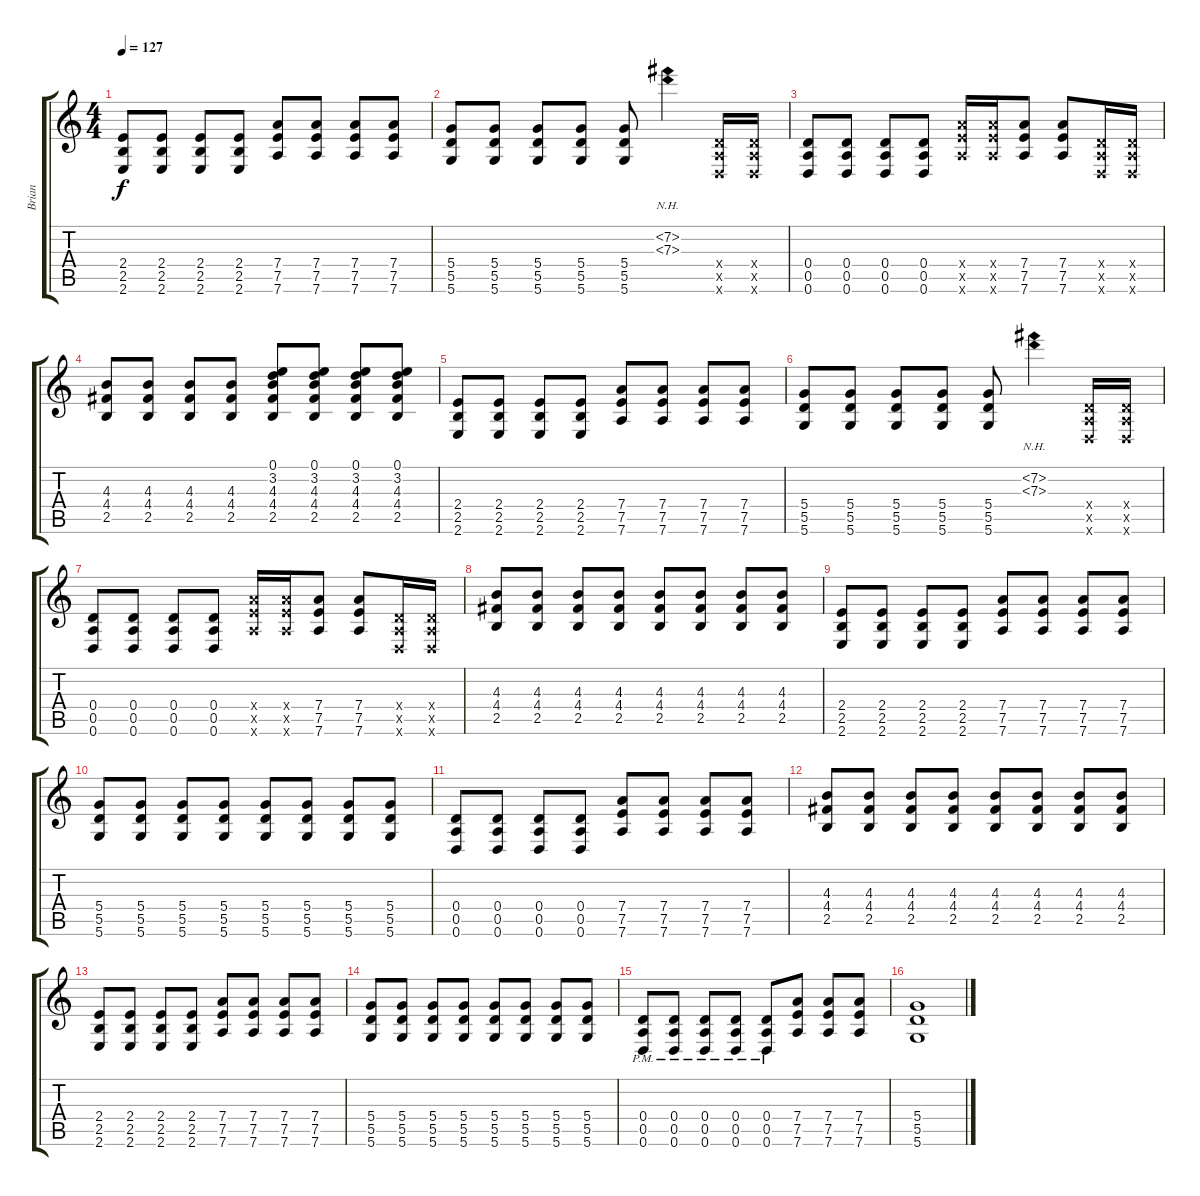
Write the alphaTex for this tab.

\track ("Brian" "Brian") {instrument distortionguitar}
\staff {score tabs}
\tuning (E4 B3 G3 D3 A2 D2) {hide}
\ts (4 4)
\tempo 127
\clef g2
\ks c
(2.4 2.5 2.6).8{dy f} (2.4 2.5 2.6).8 (2.4 2.5 2.6).8 (2.4 2.5 2.6).8 (7.4 7.5 7.6).8 (7.4 7.5 7.6).8 (7.4 7.5 7.6).8 (7.4 7.5 7.6).8 |
(5.4 5.5 5.6).8 (5.4 5.5 5.6).8 (5.4 5.5 5.6).8 (5.4 5.5 5.6).8 (5.4 5.5 5.6).8 (7.2{nh} 7.3{nh}).4 (0.4{x} 0.5{x} 0.6{x}).16 (0.4{x} 0.5{x} 0.6{x}).16 |
(0.4 0.5 0.6).8 (0.4 0.5 0.6).8 (0.4 0.5 0.6).8 (0.4 0.5 0.6).8 (7.4{x} 7.5{x} 7.6{x}).16 (7.4{x} 7.5{x} 7.6{x}).16 (7.4 7.5 7.6).8 (7.4 7.5 7.6).8 (0.4{x} 0.5{x} 0.6{x}).16 (0.4{x} 0.5{x} 0.6{x}).16 |
(4.3 4.4 2.5).8 (4.3 4.4 2.5).8 (4.3 4.4 2.5).8 (4.3 4.4 2.5).8 (0.1 3.2 4.3 4.4 2.5).8 (0.1 3.2 4.3 4.4 2.5).8 (0.1 3.2 4.3 4.4 2.5).8 (0.1 3.2 4.3 4.4 2.5).8 |
(2.4 2.5 2.6).8 (2.4 2.5 2.6).8 (2.4 2.5 2.6).8 (2.4 2.5 2.6).8 (7.4 7.5 7.6).8 (7.4 7.5 7.6).8 (7.4 7.5 7.6).8 (7.4 7.5 7.6).8 |
(5.4 5.5 5.6).8 (5.4 5.5 5.6).8 (5.4 5.5 5.6).8 (5.4 5.5 5.6).8 (5.4 5.5 5.6).8 (7.2{nh} 7.3{nh}).4 (0.4{x} 0.5{x} 0.6{x}).16 (0.4{x} 0.5{x} 0.6{x}).16 |
(0.4 0.5 0.6).8 (0.4 0.5 0.6).8 (0.4 0.5 0.6).8 (0.4 0.5 0.6).8 (7.4{x} 7.5{x} 7.6{x}).16 (7.4{x} 7.5{x} 7.6{x}).16 (7.4 7.5 7.6).8 (7.4 7.5 7.6).8 (0.4{x} 0.5{x} 0.6{x}).16 (0.4{x} 0.5{x} 0.6{x}).16 |
(4.3 4.4 2.5).8 (4.3 4.4 2.5).8 (4.3 4.4 2.5).8 (4.3 4.4 2.5).8 (4.3 4.4 2.5).8 (4.3 4.4 2.5).8 (4.3 4.4 2.5).8 (4.3 4.4 2.5).8 |
(2.4 2.5 2.6).8 (2.4 2.5 2.6).8 (2.4 2.5 2.6).8 (2.4 2.5 2.6).8 (7.4 7.5 7.6).8 (7.4 7.5 7.6).8 (7.4 7.5 7.6).8 (7.4 7.5 7.6).8 |
(5.4 5.5 5.6).8 (5.4 5.5 5.6).8 (5.4 5.5 5.6).8 (5.4 5.5 5.6).8 (5.4 5.5 5.6).8 (5.4 5.5 5.6).8 (5.4 5.5 5.6).8 (5.4 5.5 5.6).8 |
(0.4 0.5 0.6).8 (0.4 0.5 0.6).8 (0.4 0.5 0.6).8 (0.4 0.5 0.6).8 (7.4 7.5 7.6).8 (7.4 7.5 7.6).8 (7.4 7.5 7.6).8 (7.4 7.5 7.6).8 |
(4.3 4.4 2.5).8 (4.3 4.4 2.5).8 (4.3 4.4 2.5).8 (4.3 4.4 2.5).8 (4.3 4.4 2.5).8 (4.3 4.4 2.5).8 (4.3 4.4 2.5).8 (4.3 4.4 2.5).8 |
(2.4 2.5 2.6).8 (2.4 2.5 2.6).8 (2.4 2.5 2.6).8 (2.4 2.5 2.6).8 (7.4 7.5 7.6).8 (7.4 7.5 7.6).8 (7.4 7.5 7.6).8 (7.4 7.5 7.6).8 |
(5.4 5.5 5.6).8 (5.4 5.5 5.6).8 (5.4 5.5 5.6).8 (5.4 5.5 5.6).8 (5.4 5.5 5.6).8 (5.4 5.5 5.6).8 (5.4 5.5 5.6).8 (5.4 5.5 5.6).8 |
(0.4{pm} 0.5{pm} 0.6{pm}).8 (0.4{pm} 0.5{pm} 0.6{pm}).8 (0.4{pm} 0.5{pm} 0.6{pm}).8 (0.4{pm} 0.5{pm} 0.6{pm}).8 (0.4{pm} 0.5{pm} 0.6{pm}).8 (7.4 7.5 7.6).8 (7.4 7.5 7.6).8 (7.4 7.5 7.6).8 |
(5.4 5.5 5.6).1
